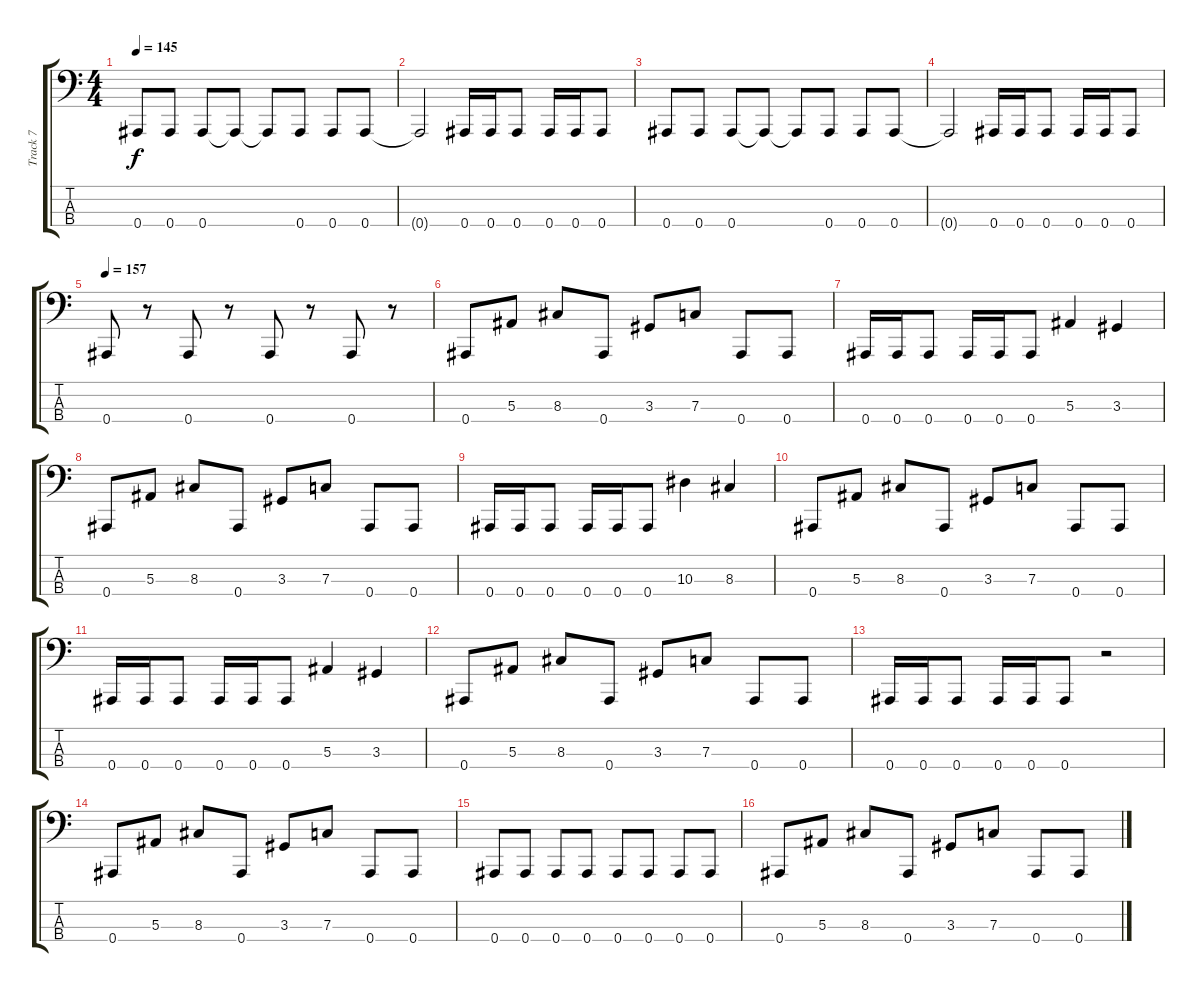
\track ("Track 7" "Track 7") {instrument electricbasspick}
\staff {score tabs}
\tuning (Eb2 Bb1 F1 Bb0) {hide}
\ts (4 4)
\tempo 145
\clef f4
\ks c
0.4.8{dy f} 0.4.8 0.4.8 0.4{t}.8 0.4{t}.8 0.4.8 0.4.8 0.4.8 |
0.4{t}.2 0.4.16 0.4.16 0.4.8 0.4.16 0.4.16 0.4.8 |
0.4.8 0.4.8 0.4.8 0.4{t}.8 0.4{t}.8 0.4.8 0.4.8 0.4.8 |
0.4{t}.2 0.4.16 0.4.16 0.4.8 0.4.16 0.4.16 0.4.8 |
\tempo 157
0.4.8 r.8 0.4.8 r.8 0.4.8 r.8 0.4.8 r.8 |
0.4.8 5.3.8 8.3.8 0.4.8 3.3.8 7.3.8 0.4.8 0.4.8 |
0.4.16 0.4.16 0.4.8 0.4.16 0.4.16 0.4.8 5.3.4 3.3.4 |
0.4.8 5.3.8 8.3.8 0.4.8 3.3.8 7.3.8 0.4.8 0.4.8 |
0.4.16 0.4.16 0.4.8 0.4.16 0.4.16 0.4.8 10.3.4 8.3.4 |
0.4.8 5.3.8 8.3.8 0.4.8 3.3.8 7.3.8 0.4.8 0.4.8 |
0.4.16 0.4.16 0.4.8 0.4.16 0.4.16 0.4.8 5.3.4 3.3.4 |
0.4.8 5.3.8 8.3.8 0.4.8 3.3.8 7.3.8 0.4.8 0.4.8 |
0.4.16 0.4.16 0.4.8 0.4.16 0.4.16 0.4.8 r.2 |
0.4.8 5.3.8 8.3.8 0.4.8 3.3.8 7.3.8 0.4.8 0.4.8 |
0.4.8 0.4.8 0.4.8 0.4.8 0.4.8 0.4.8 0.4.8 0.4.8 |
0.4.8 5.3.8 8.3.8 0.4.8 3.3.8 7.3.8 0.4.8 0.4.8
